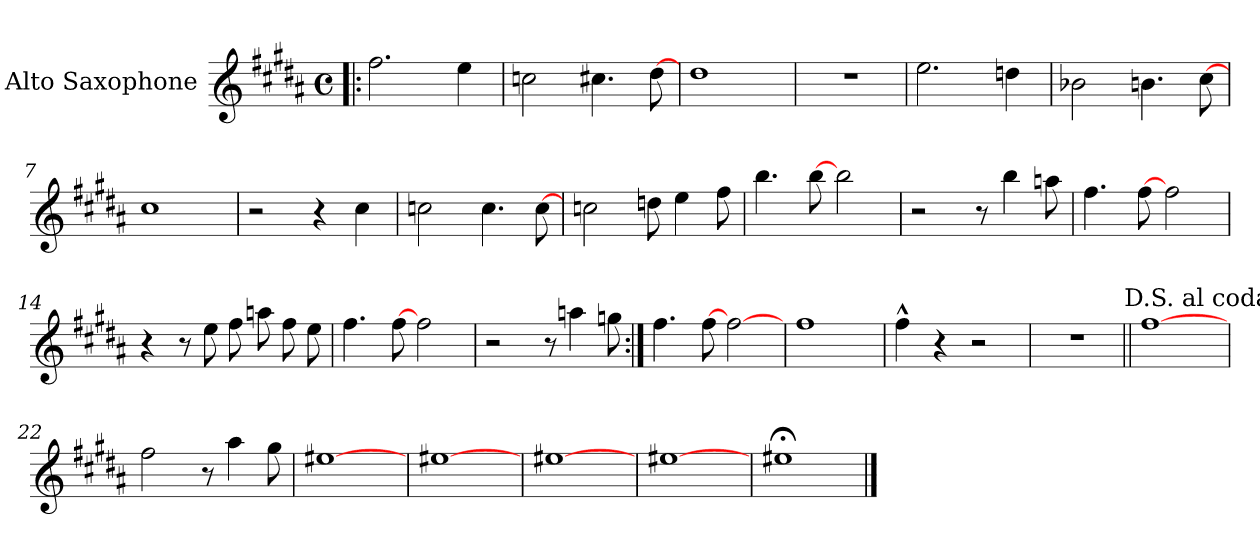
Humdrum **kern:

**kern
*part1
*staff1
*I"Alto Saxophone
*I'A. Sax.
*clefG2
*ITrd5c9
*k[f#c#]
*D:
*M4/4
*met(c)
=1!|:
2.a
4g
=2
2e-
4.e
[8f#
=3
1f#
=4
1r
=5
2.g
4f
=6
2d-
4.d
[8e
=7
1e
=8
2r
4r
4e
=9
2e-
4.e-
[8e-
=10
2e-
8fL
4g
8a
=11
4.dd
[8dd
2dd
=12
2r
8r
4dd
8cc
=13
4.a
[8a
2a
=14
4r
8r
8g
8aL
8cc
8a
8g
=15
4.a
[8a
2a
=16
2r
8r
4cc
8b-
=17:|!
4.a
[8a
[2a
=18
1a
=19
4a^^
4r
2r
=20
1r
!LO:TX:a:t=D.S. al coda (with repeat)
=21||
[1a
=22
2a
8r
4cc#
8b
=23
[1g#
=24
[1g#
=25
[1g#
=26
[1g#
=27
1g#;
==
*-
